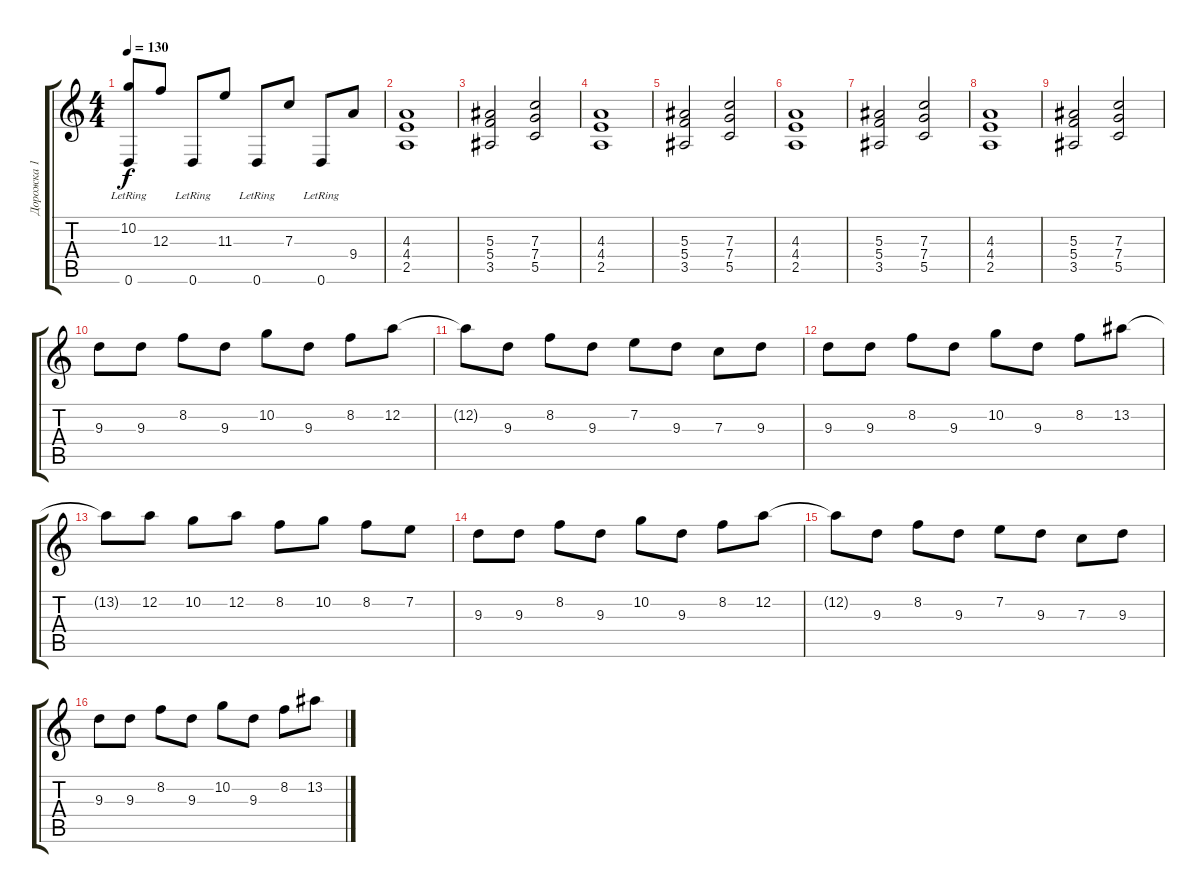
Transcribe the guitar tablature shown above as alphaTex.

\track ("Дорожка 1" "Дорожка 1") {instrument acousticguitarnylon}
\staff {score tabs}
\tuning (D4 A3 F3 C3 G2 D2) {hide}
\ts (4 4)
\tempo 130
\clef g2
\ks c
(10.2{t} 0.6{lr}).8{dy f} 12.3.8 0.6{lr}.8 11.3.8 0.6{lr}.8 7.3.8 0.6{lr}.8 9.4.8 |
(4.3 4.4 2.5).1 |
(5.3 5.4 3.5).2 (7.3 7.4 5.5).2 |
(4.3 4.4 2.5).1 |
(5.3 5.4 3.5).2 (7.3 7.4 5.5).2 |
(4.3 4.4 2.5).1 |
(5.3 5.4 3.5).2 (7.3 7.4 5.5).2 |
(4.3 4.4 2.5).1 |
(5.3 5.4 3.5).2 (7.3 7.4 5.5).2 |
9.3.8 9.3.8 8.2.8 9.3.8 10.2.8 9.3.8 8.2.8 12.2.8 |
12.2{t}.8 9.3.8 8.2.8 9.3.8 7.2.8 9.3.8 7.3.8 9.3.8 |
9.3.8 9.3.8 8.2.8 9.3.8 10.2.8 9.3.8 8.2.8 13.2.8 |
13.2{t}.8 12.2.8 10.2.8 12.2.8 8.2.8 10.2.8 8.2.8 7.2.8 |
9.3.8 9.3.8 8.2.8 9.3.8 10.2.8 9.3.8 8.2.8 12.2.8 |
12.2{t}.8 9.3.8 8.2.8 9.3.8 7.2.8 9.3.8 7.3.8 9.3.8 |
9.3.8 9.3.8 8.2.8 9.3.8 10.2.8 9.3.8 8.2.8 13.2.8
